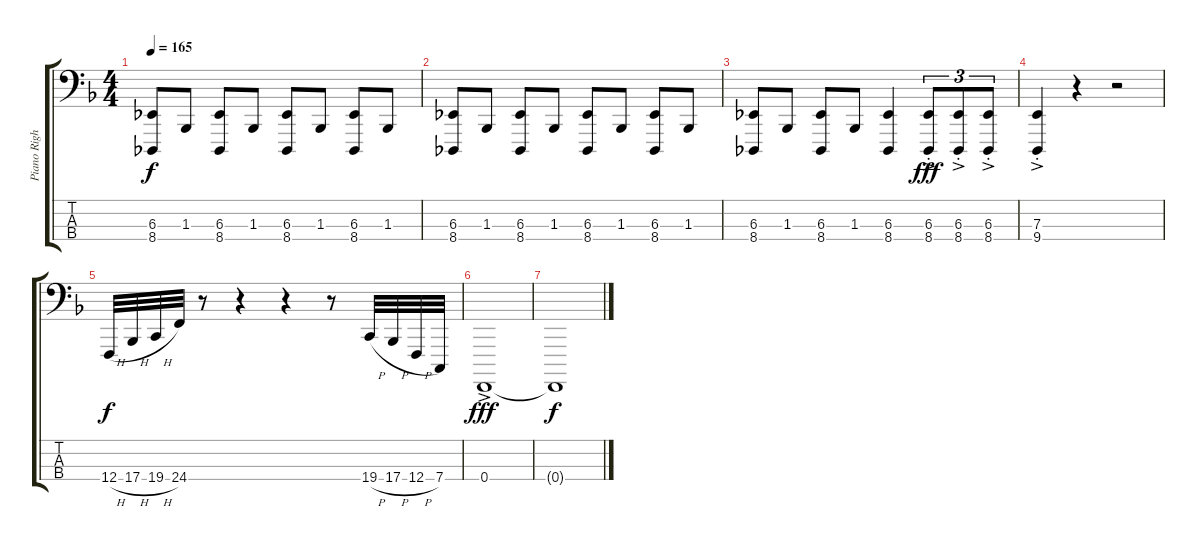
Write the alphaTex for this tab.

\track ("Piano Right b" "Piano Righ") {instrument acousticgrandpiano}
\staff {score tabs}
\tuning (G2 D2 A1 F0) {hide}
\ts (4 4)
\tempo 165
\clef f4
\ks f
(6.3 8.4).8{dy f} 1.3.8 (6.3 8.4).8 1.3.8 (6.3 8.4).8 1.3.8 (6.3 8.4).8 1.3.8 |
(6.3 8.4).8 1.3.8 (6.3 8.4).8 1.3.8 (6.3 8.4).8 1.3.8 (6.3 8.4).8 1.3.8 |
(6.3 8.4).8 1.3.8 (6.3 8.4).8 1.3.8 (6.3 8.4).4 (6.3{ac st} 8.4{st}).8{tu (3 2) dy fff} (6.3{ac st} 8.4{st}).8{tu (3 2)} (6.3{ac st} 8.4{st}).8{tu (3 2)} |
(7.3{ac st} 9.4{st}).4 r.4 r.2 |
12.4{h}.32{dy f} 17.4{h}.32 19.4{h}.32 24.4.32 r.8 r.4 r.4 r.8 19.4{h}.32 17.4{h}.32 12.4{h}.32 7.4.32 |
0.4{ac}.1{dy fff} |
0.4{t}.1{dy f}
